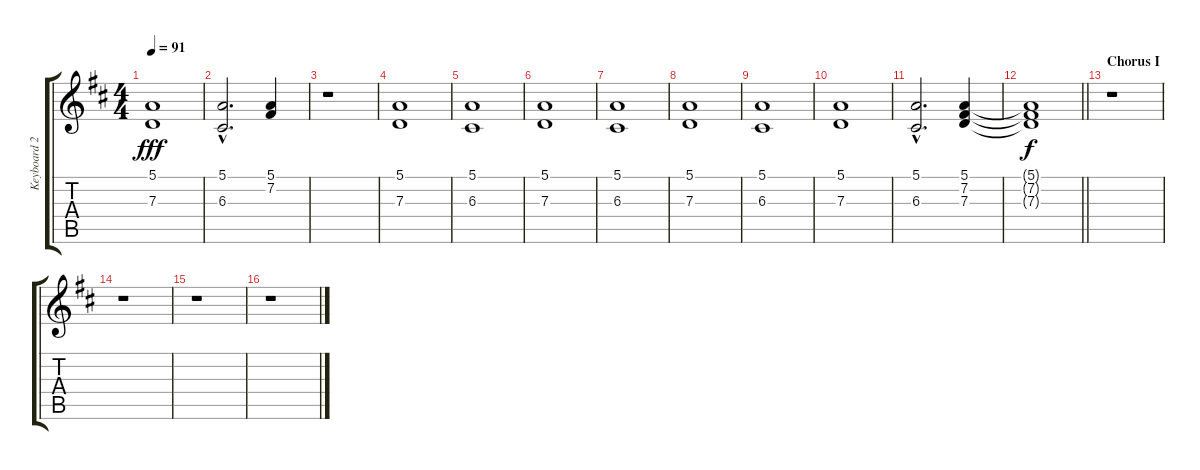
\track ("Keyboard 2" "Keyboard 2") {instrument percussiveorgan}
\staff {score tabs}
\tuning (E4 B3 G3 D3 A2 E2) {hide}
\ts (4 4)
\tempo 91
\clef g2
\ks d
(5.1 7.3).1{dy fff} |
(5.1{hac} 6.3{hac}).2{d} (5.1 7.2).4 |
r.1 |
(5.1 7.3).1 |
(5.1 6.3).1 |
(5.1 7.3).1 |
(5.1 6.3).1 |
(5.1 7.3).1 |
(5.1 6.3).1 |
(5.1 7.3).1 |
(5.1{hac} 6.3{hac}).2{d} (5.1 7.2 7.3).4 |
\barLineRight lightlight
(5.1{t} 7.2{t} 7.3{t}).1{dy f} |
\section ("" "Chorus I")
r.1 |
r.1 |
r.1 |
r.1
